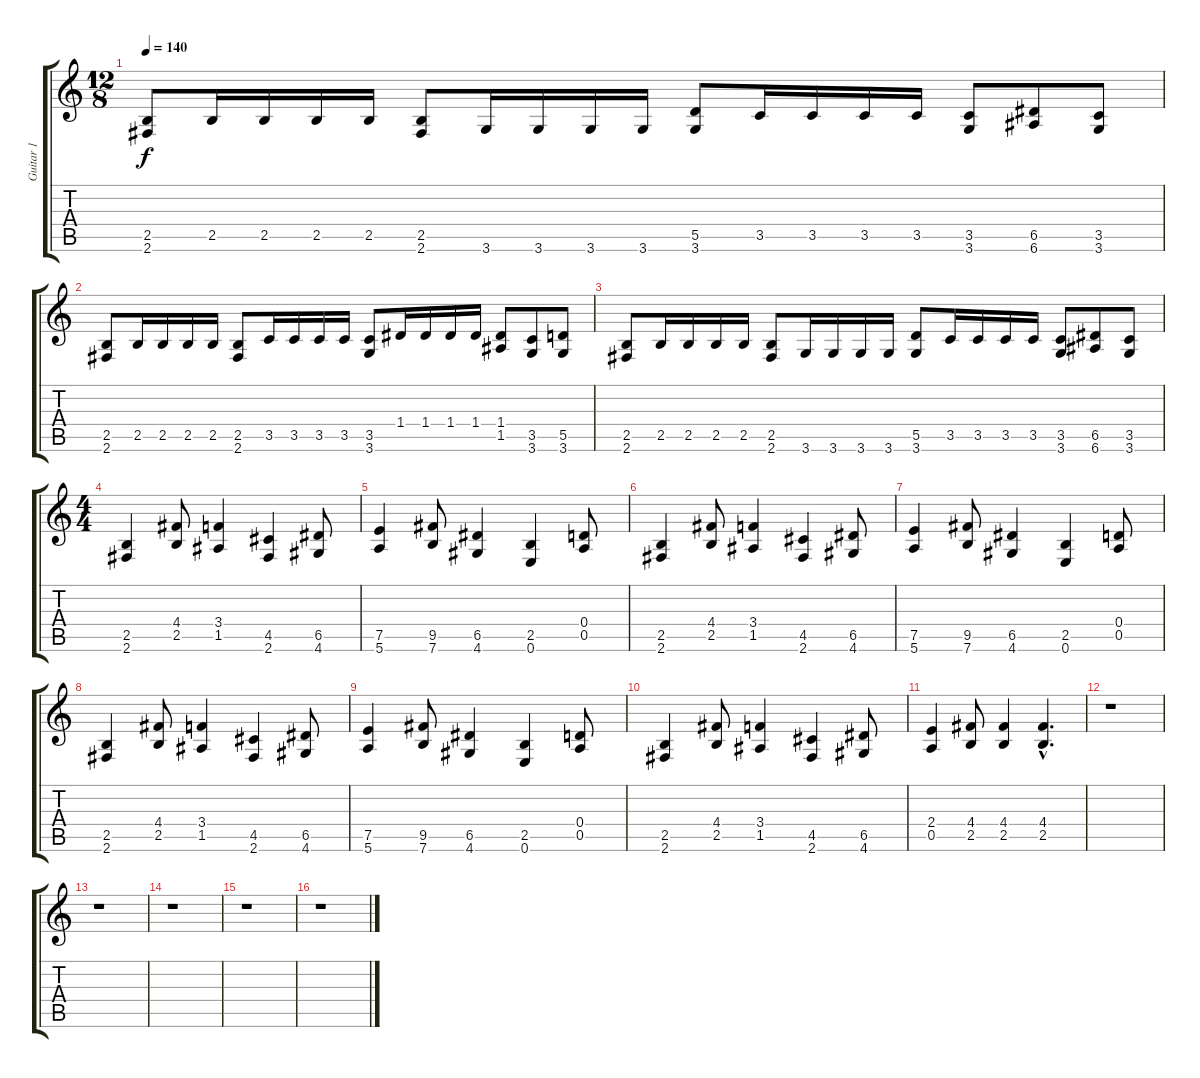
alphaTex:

\track ("Guitar 1" "Guitar 1") {instrument distortionguitar}
\staff {score tabs}
\tuning (E4 B3 G3 D3 A2 E2) {hide}
\ts (12 8)
\tempo 140
\clef g2
\ks c
(2.5 2.6).8{dy f} 2.5.16 2.5.16 2.5.16 2.5.16 (2.5 2.6).8 3.6.16 3.6.16 3.6.16 3.6.16 (5.5 3.6).8 3.5.16 3.5.16 3.5.16 3.5.16 (3.5 3.6).8 (6.5 6.6).8 (3.5 3.6).8 |
(2.5 2.6).8 2.5.16 2.5.16 2.5.16 2.5.16 (2.5 2.6).8 3.5.16 3.5.16 3.5.16 3.5.16 (3.5 3.6).8 1.4.16 1.4.16 1.4.16 1.4.16 (1.4 1.5).8 (3.5 3.6).8 (5.5 3.6).8 |
(2.5 2.6).8 2.5.16 2.5.16 2.5.16 2.5.16 (2.5 2.6).8 3.6.16 3.6.16 3.6.16 3.6.16 (5.5 3.6).8 3.5.16 3.5.16 3.5.16 3.5.16 (3.5 3.6).8 (6.5 6.6).8 (3.5 3.6).8 |
\ts (4 4)
(2.5 2.6).4 (4.4 2.5).8 (3.4 1.5).4 (4.5 2.6).4 (6.5 4.6).8 |
(7.5 5.6).4 (9.5 7.6).8 (6.5 4.6).4 (2.5 0.6).4 (0.4 0.5).8 |
(2.5 2.6).4 (4.4 2.5).8 (3.4 1.5).4 (4.5 2.6).4 (6.5 4.6).8 |
(7.5 5.6).4 (9.5 7.6).8 (6.5 4.6).4 (2.5 0.6).4 (0.4 0.5).8 |
(2.5 2.6).4 (4.4 2.5).8 (3.4 1.5).4 (4.5 2.6).4 (6.5 4.6).8 |
(7.5 5.6).4 (9.5 7.6).8 (6.5 4.6).4 (2.5 0.6).4 (0.4 0.5).8 |
(2.5 2.6).4 (4.4 2.5).8 (3.4 1.5).4 (4.5 2.6).4 (6.5 4.6).8 |
(2.4 0.5).4 (4.4 2.5).8 (4.4 2.5).4 (4.4{hac} 2.5{hac}).4{d} |
r.1 |
r.1 |
r.1 |
r.1 |
r.1
